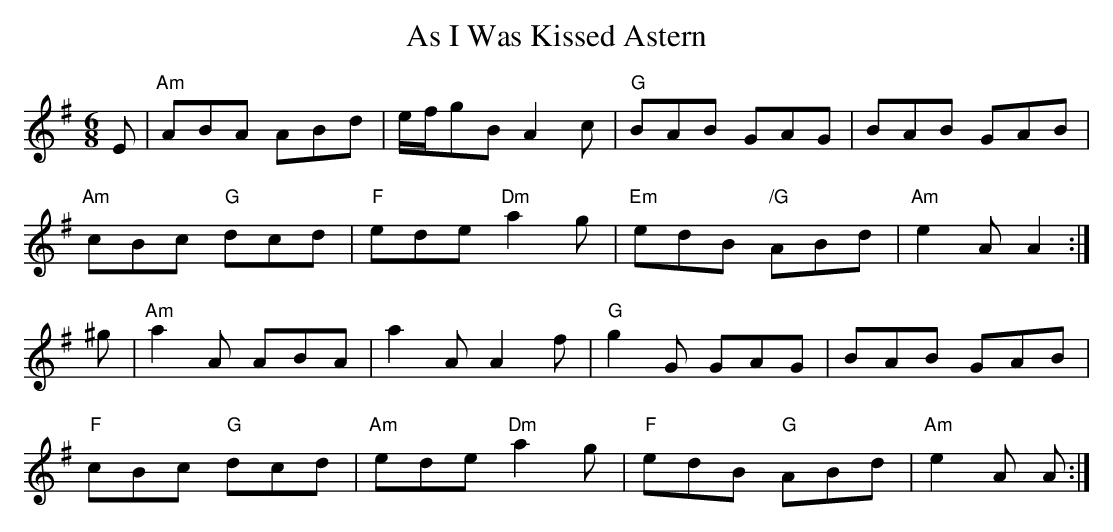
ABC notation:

X:1
T:As I Was Kissed Astern
M:6/8
L:1/8
K:ADor
E|"Am"ABA ABd|e/f/gB A2c|"G"BAB GAG|BAB GAB|!
"Am"cBc "G"dcd|"F"ede "Dm"a2g|"Em"edB "/G"ABd|"Am"e2AA2:|]!
^g|"Am"a2A ABA|a2A A2f|"G"g2G GAG|BAB GAB|!
"F"cBc "G"dcd|"Am"ede "Dm"a2g|"F"edB "G"ABd|"Am"e2A A:|]!
